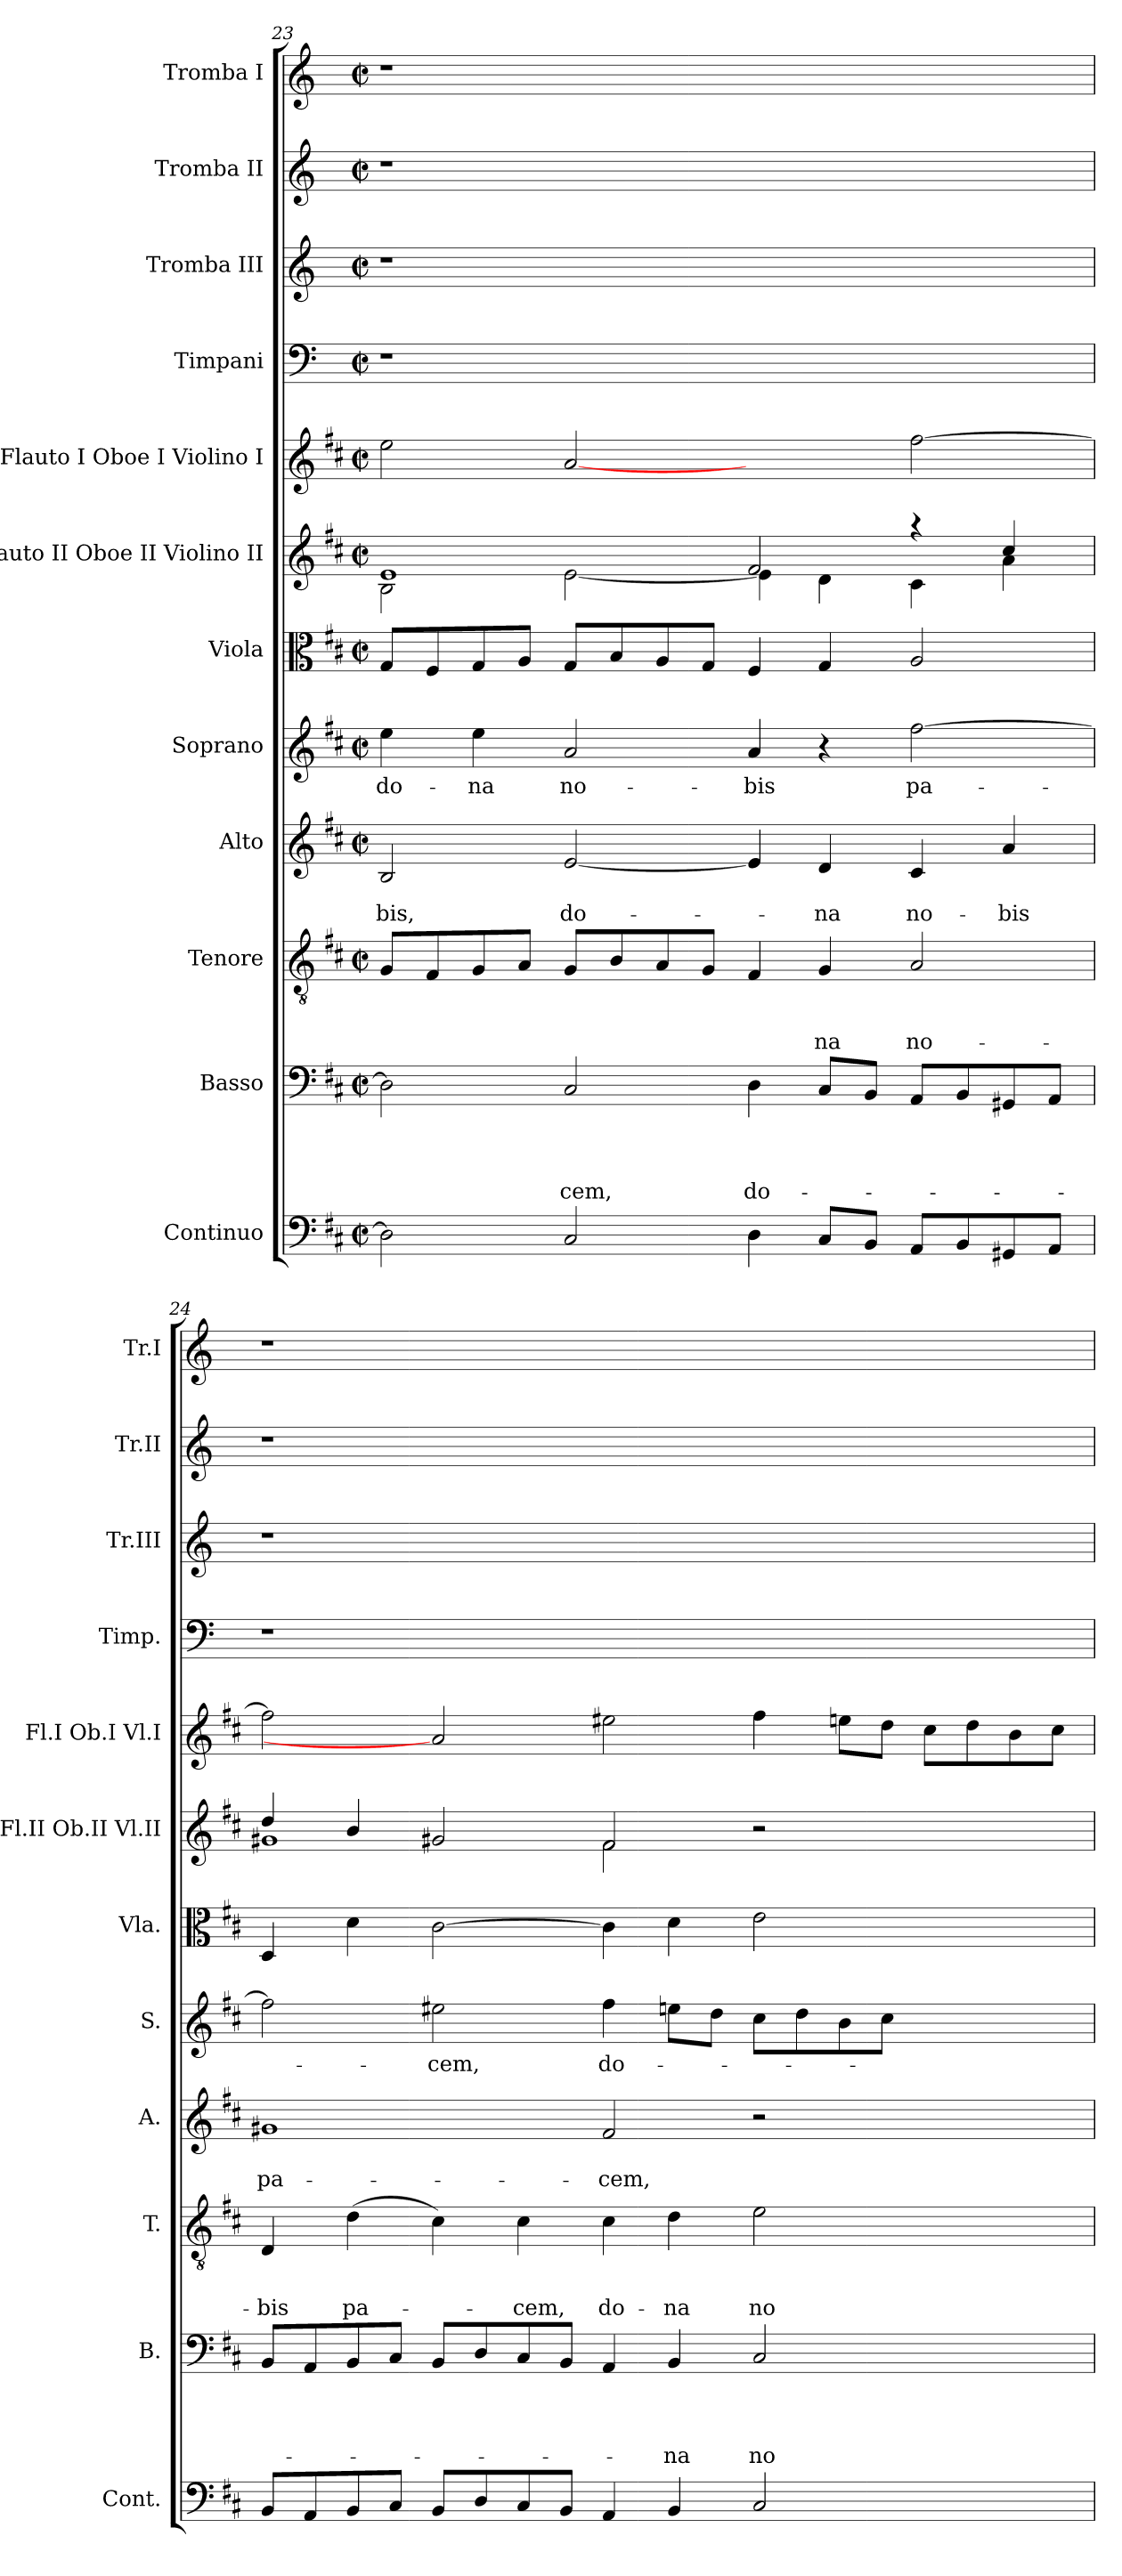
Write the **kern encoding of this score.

**kern	**kern	**text	**text	**text	**text	**kern	**text	**text	**text	**kern	**text	**text	**kern	**text	**kern	**kern	**kern	**kern	**kern	**kern	**kern
*part12	*part11	*part11	*part11	*part11	*part11	*part10	*part10	*part10	*part10	*part9	*part9	*part9	*part8	*part8	*part7	*part6	*part5	*part4	*part3	*part2	*part1
*staff12	*staff11	*staff11	*staff11	*staff11	*staff11	*staff10	*staff10	*staff10	*staff10	*staff9	*staff9	*staff9	*staff8	*staff8	*staff7	*staff6	*staff5	*staff4	*staff3	*staff2	*staff1
*I"Continuo	*I"Basso	*	*	*	*	*I"Tenore	*	*	*	*I"Alto	*	*	*I"Soprano	*	*I"Viola	*I"Flauto II Oboe II Violino II	*I"Flauto I Oboe I Violino I	*I"Timpani	*I"Tromba III	*I"Tromba II	*I"Tromba I
*I'Cont.	*I'B.	*	*	*	*	*I'T.	*	*	*	*I'A.	*	*	*I'S.	*	*I'Vla.	*I'Fl.II Ob.II Vl.II	*I'Fl.I Ob.I Vl.I	*I'Timp.	*I'Tr.III	*I'Tr.II	*I'Tr.I
*clefF4	*clefF4	*	*	*	*	*clefGv2	*	*	*	*clefG2	*	*	*clefG2	*	*clefC3	*clefG2	*clefG2	*clefF4	*clefG2	*clefG2	*clefG2
*	*	*	*	*	*	*	*	*	*	*	*	*	*	*	*	*	*	*ITrd-1c-2	*ITrd-1c-2	*ITrd-1c-2	*ITrd-1c-2
*k[f#c#]	*k[f#c#]	*	*	*	*	*k[f#c#]	*	*	*	*k[f#c#]	*	*	*k[f#c#]	*	*k[f#c#]	*k[f#c#]	*k[f#c#]	*k[f#c#]	*k[f#c#]	*k[f#c#]	*k[f#c#]
*D:	*D:	*	*	*	*	*D:	*	*	*	*D:	*	*	*D:	*	*D:	*D:	*D:	*D:	*D:	*D:	*D:
*M2/2	*M2/2	*	*	*	*	*M2/2	*	*	*	*M2/2	*	*	*M2/2	*	*M2/2	*M2/2	*M2/2	*M2/2	*M2/2	*M2/2	*M2/2
*met(c|)	*met(c|)	*	*	*	*	*met(c|)	*	*	*	*met(c|)	*	*	*met(c|)	*	*met(c|)	*met(c|)	*met(c|)	*met(c|)	*met(c|)	*met(c|)	*met(c|)
=23	=23	=23	=23	=23	=23	=23	=23	=23	=23	=23	=23	=23	=23	=23	=23	=23	=23	=23	=23	=23	=23
!	!	!	!	!	!	!	!	!	!	!	!	!	!	!	!	!LO:TX:b:t=Vl.II.	!	!	!	!	!
!	!	!	!	!	!	!	!	!	!	!	!	!LO:LY:b	!	!LO:LY:b	!	!	!	!	!	!	!
*	*	*	*	*	*	*	*	*	*	*	*	*	*	*	*	*^	*	*	*	*	*
2D\]	2D\]	.	.	.	.	8G/L	.	.	.	2B/	.	-bis,	4ee\	do-	8G/L	1e	2B\	2ee\	1r	1r	1r	1r
.	.	.	.	.	.	8F#/	.	.	.	.	.	.	.	.	8F#/	.	.	.	.	.	.	.
!	!	!	!	!	!	!	!	!	!	!	!	!	!	!LO:LY:b	!	!	!	!	!	!	!	!
.	.	.	.	.	.	8G/	.	.	.	.	.	.	4ee\	-na	8G/	.	.	.	.	.	.	.
.	.	.	.	.	.	8A/J	.	.	.	.	.	.	.	.	8A/J	.	.	.	.	.	.	.
!	!	!	!	!	!LO:LY:b	!	!	!	!	!	!	!LO:LY:b	!	!LO:LY:b	!	!	!	!	!	!	!	!
2C#/	2C#/	.	.	.	-cem,	8G/L	.	.	.	[2e/	.	do-	2a/	no-	8G/L	.	[<2e\	[2a	.	.	.	.
.	.	.	.	.	.	8B/	.	.	.	.	.	.	.	.	8B/	.	.	.	.	.	.	.
.	.	.	.	.	.	8A/	.	.	.	.	.	.	.	.	8A/	.	.	.	.	.	.	.
.	.	.	.	.	.	8G/J	.	.	.	.	.	.	.	.	8G/J	.	.	.	.	.	.	.
!	!	!	!	!	!LO:LY:b	!	!	!	!	!	!	!	!	!LO:LY:b	!	!	!	!	!	!	!	!
4D\	4D\	.	.	.	do-	4F#/	.	.	.	4e/]	.	.	4a/	-bis	4F#/	2f#/	4e\]	2ryy	1ryy	1ryy	1ryy	1ryy
!	!	!	!	!	!	!	!	!	!LO:LY:b	!	!	!LO:LY:b	!	!	!	!	!	!	!	!	!	!
8C#/L	8C#/L	.	.	.	.	4G/	.	.	-na	4d/	.	-na	4r	.	4G/	.	4d\	.	.	.	.	.
8BB/J	8BB/J	.	.	.	.	.	.	.	.	.	.	.	.	.	.	.	.	.	.	.	.	.
!	!	!	!	!	!	!	!	!	!LO:LY:b	!	!	!LO:LY:b	!	!LO:LY:b	!	!	!	!	!	!	!	!
8AA/L	8AA/L	.	.	.	.	2A/	.	.	no-	4c#/	.	no-	[2ff#\	pa-	2A/	4raa	4c#\	[2ff#\	.	.	.	.
8BB/	8BB/	.	.	.	.	.	.	.	.	.	.	.	.	.	.	.	.	.	.	.	.	.
!	!	!	!	!	!	!	!	!	!	!	!	!LO:LY:b	!	!	!	!	!	!	!	!	!	!
8GG#X/	8GG#X/	.	.	.	.	.	.	.	.	4a/	.	-bis	.	.	.	4cc#/	4a\	.	.	.	.	.
8AA/J	8AA/J	.	.	.	.	.	.	.	.	.	.	.	.	.	.	.	.	.	.	.	.	.
!!LO:PB:g=z
=24	=24	=24	=24	=24	=24	=24	=24	=24	=24	=24	=24	=24	=24	=24	=24	=24	=24	=24	=24	=24	=24	=24
!	!	!	!	!	!	!	!	!	!LO:LY:b	!	!	!LO:LY:b	!	!	!	!	!	!	!	!	!	!
8BB/L	8BB/L	.	.	.	.	4D/	.	.	-bis	1g#X	.	pa-	2ff#\]	.	4D/	4dd/	1g#X	2ff#\]	1r	1r	1r	1r
8AA/	8AA/	.	.	.	.	.	.	.	.	.	.	.	.	.	.	.	.	.	.	.	.	.
!	!	!	!	!	!	!	!	!	!LO:LY:b	!	!	!	!	!	!	!	!	!	!	!	!	!
8BB/	8BB/	.	.	.	.	(>4d\	.	.	pa-	.	.	.	.	.	4d\	4b/	.	.	.	.	.	.
8C#/J	8C#/J	.	.	.	.	.	.	.	.	.	.	.	.	.	.	.	.	.	.	.	.	.
!	!	!	!	!	!	!	!	!	!	!	!	!	!	!LO:LY:b	!	!	!	!	!	!	!	!
8BB/L	8BB/L	.	.	.	.	4c#\)	.	.	.	.	.	.	2ee#X\	-cem,	[2c#\	2g#X/	.	2a]	.	.	.	.
8D/	8D/	.	.	.	.	.	.	.	.	.	.	.	.	.	.	.	.	.	.	.	.	.
!	!	!	!	!	!	!	!	!	!LO:LY:b	!	!	!	!	!	!	!	!	!	!	!	!	!
8C#/	8C#/	.	.	.	.	4c#\	.	.	-cem,	.	.	.	.	.	.	.	.	.	.	.	.	.
8BB/J	8BB/J	.	.	.	.	.	.	.	.	.	.	.	.	.	.	.	.	.	.	.	.	.
!	!	!	!	!	!	!	!	!	!LO:LY:b	!	!	!LO:LY:b	!	!LO:LY:b	!	!	!	!	!	!	!	!
4AA/	4AA/	.	.	.	.	4c#\	.	.	do-	2f#/	.	-cem,	4ff#\	do-	4c#\]	2f#/	2f#\	2ee#X\	1.ryy	1.ryy	1.ryy	1.ryy
!	!	!	!	!	!LO:LY:b	!	!	!	!LO:LY:b	!	!	!	!	!	!	!	!	!	!	!	!	!
4BB/	4BB/	.	.	.	-na	4d\	.	.	-na	.	.	.	8een\L	.	4d\	.	.	.	.	.	.	.
.	.	.	.	.	.	.	.	.	.	.	.	.	8dd\J	.	.	.	.	.	.	.	.	.
!	!	!	!	!	!LO:LY:b	!	!	!	!LO:LY:b	!	!	!	!	!	!	!	!	!	!	!	!	!
2C#/	2C#/	.	.	.	no-	2e\	.	.	no-	2r	.	.	8cc#\L	.	2e\	2r	2ryy	4ff#\	.	.	.	.
.	.	.	.	.	.	.	.	.	.	.	.	.	8dd\	.	.	.	.	.	.	.	.	.
.	.	.	.	.	.	.	.	.	.	.	.	.	8b\	.	.	.	.	8een\L	.	.	.	.
.	.	.	.	.	.	.	.	.	.	.	.	.	8cc#\J	.	.	.	.	8dd\J	.	.	.	.
2ryy	2ryy	.	.	.	.	2ryy	.	.	.	2ryy	.	.	2ryy	.	2ryy	2ryy	2ryy	8cc#\L	.	.	.	.
.	.	.	.	.	.	.	.	.	.	.	.	.	.	.	.	.	.	8dd\	.	.	.	.
.	.	.	.	.	.	.	.	.	.	.	.	.	.	.	.	.	.	8b\	.	.	.	.
.	.	.	.	.	.	.	.	.	.	.	.	.	.	.	.	.	.	8cc#\J	.	.	.	.
*	*	*	*	*	*	*	*	*	*	*	*	*	*	*	*	*v	*v	*	*	*	*	*
=	=	=	=	=	=	=	=	=	=	=	=	=	=	=	=	=	=	=	=	=	=
*-	*-	*-	*-	*-	*-	*-	*-	*-	*-	*-	*-	*-	*-	*-	*-	*-	*-	*-	*-	*-	*-
